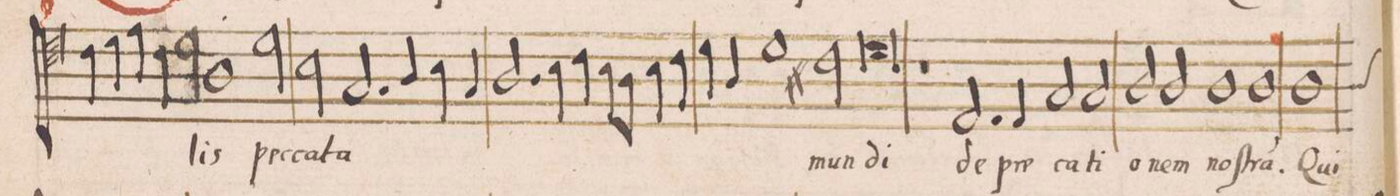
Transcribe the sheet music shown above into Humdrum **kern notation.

**kern	**text
*I"ALTVS	*
*clefC4	*
*k[]	*
*met(C|)	*
*M2/1	*
4cny\	.
4d\	.
4e\	.
4c\	.
2d\	.
1A/	-lis
=71-	=71-
2d\	pec-
2B\	-ca-
2.G/	-ta
=72-	=72-
4A/	.
4B\	.
4G/	.
2.A/	.
4B\	.
=73-	=73-
4c\	.
8B\L	.
8A\J	.
4B\	.
4c\	.
4d\	.
4A/	.
1d\	.
=74-	=74-
2c#X\	mun-
0d	-di
=75-	=75-
1r	.
=76-	=76-
2.E/	de
4E/	pre-
2G/	-ca-
2G/	-ti-
=77-	=77-
2A/	-o-
2A/	-nem
1A	noſ-
=78-	=78-
1A	-tra(m).
1A	Qui
*custos:A	*
=79-	=79-
*-	*-
